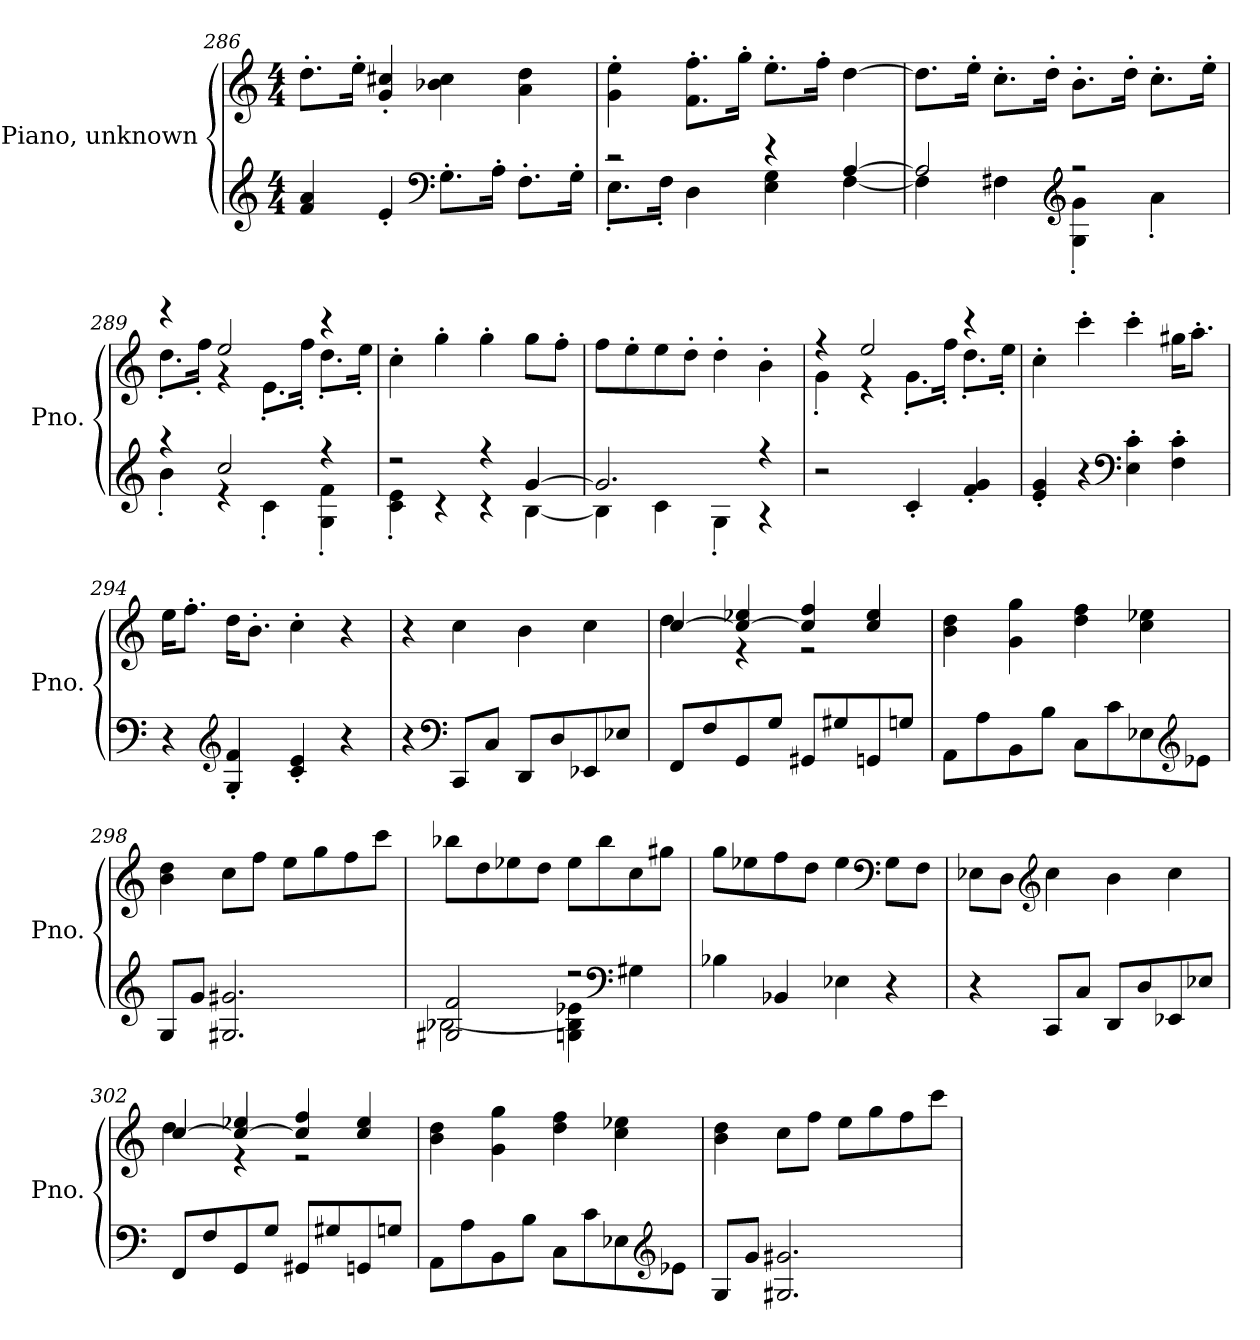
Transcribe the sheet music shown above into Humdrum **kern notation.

**kern	**kern
*part1	*part1
*staff2	*staff1
*I"Piano, unknown	*
*I'Pno.	*
*clefG2	*clefG2
*k[]	*k[]
*M4/4	*M4/4
=286	=286
4f/ 4a/	8.dd'\L
.	16ee'\Jk
4e'/	4g/' 4cc#X/'
*clefF4	*
8.G'\L	4b-X\ 4cc#\
16A'\Jk	.
8.F'\L	4a\ 4dd\
16G'\Jk	.
=287	=287
*^	*
2r	8.E'\L	4g\' 4ee\'
.	16F'\Jk	.
.	4D\	8.f\' 8.ff\'L
.	.	16gg'\Jk
4r	4E\ 4G\	8.ee'\L
.	.	16ff'\Jk
[4A/	[4F\	[4dd\
=288	=288	=288
2A/]	4F\]	8.dd\L]
.	.	16ee'\Jk
.	4F#X\	8.cc'\L
.	.	16dd'\Jk
*clefG2	*	*
2r	4G\' 4g\'	8.b'\L
.	.	16dd'\Jk
.	4a'\	8.cc'\L
.	.	16ee'\Jk
!!LO:LB:g=z
=289	=289	=289
*	*	*^
4r	4b'\	4r	8.dd'\L
.	.	.	16ff'\Jk
2cc/	4r	2ee/	4r
.	4c'\	.	8.e'\L
.	.	.	16ff'\Jk
4r	4G\' 4f\'	4r	8.dd'\L
.	.	.	16ee'\Jk
*	*	*v	*v
=290	=290	=290
2r	4c\' 4e\'	4cc'\
.	4r	4gg'\
4r	4r	4gg'\
[4g/	[4B\	8gg\L
.	.	8ff'\J
=291	=291	=291
2.g/]	4B\]	8ff\L
.	.	8ee'\
.	4c\	8ee\
.	.	8dd'\J
.	4G'\	4dd'\
4r	4r	4b'\
*v	*v	*
=292	=292
*	*^
2r	4r	4g'\
.	2ee/	4r
4c'/	.	8.g'\L
.	.	16ff'\Jk
4f/' 4g/'	4r	8.dd'\L
.	.	16ee'\Jk
*	*v	*v
=293	=293
4e/' 4g/'	4cc'\
4r	4ccc'\
*clefF4	*
4E\' 4c\'	4ccc'\
4F\' 4c\'	16gg#X\KL
.	8.aa'\J
=294	=294
4r	16ee\KL
.	8.ff'\J
*clefG2	*
4G/' 4f/'	16dd\KL
.	8.b'\J
4c/' 4e/'	4cc'\
4r	4r
!!LO:LB:g=z
=295	=295
4r	4r
*clefF4	*
8CC/L	4cc\
8C/J	.
8DD/L	4b\
8D/	.
8EE-X/	4cc\
8E-X/J	.
=296	=296
*	*^
8FF/L	[4cc/	4dd\
8F/	.	.
8GG/	4cc/_ 4ee-X/	4r
8G/J	.	.
8GG#X/L	4cc/] 4ff/	2r
8G#X/	.	.
8GGn/	4cc/ 4ee-/	.
8Gn/J	.	.
*	*v	*v
=297	=297
8AA\L	4b\ 4dd\
8A\	.
8BB\	4g\ 4gg\
8B\J	.
8C\L	4dd\ 4ff\
8c\	.
8E-X\	4cc\ 4ee-X\
*clefG2	*
8e-X\J	.
=298	=298
8G/L	4b\ 4dd\
8g/J	.
2.G#X/ 2.g#X/	8cc\L
.	8ff\J
.	8ee\L
.	8gg\
.	8ff\
.	8ccc\J
!!LO:LB:g=z
=299	=299
*^	*
2G#X/ 2f/	[2B-X\	8bb-X\L
.	.	8dd\
.	.	8ee-X\
.	.	8dd\J
2r	4Gn\ 4B-\] 4e-X\	8ee-\L
.	.	8bb-\
*clefF4	*	*
.	4G#X\	8cc\
.	.	8gg#X\J
*v	*v	*
=300	=300
4B-X\	8gg\L
.	8ee-X\
4BB-X/	8ff\
.	8dd\J
4E-X\	4ee-\
*	*clefF4
4r	8G\L
.	8F\J
=301	=301
4r	8E-X\L
.	8D\J
*	*clefG2
8CC/L	4cc\
8C/J	.
8DD/L	4b\
8D/	.
8EE-X/	4cc\
8E-X/J	.
!!LO:LB:g=z
=302	=302
*	*^
8FF/L	[4cc/	4dd\
8F/	.	.
8GG/	4cc/_ 4ee-X/	4r
8G/J	.	.
8GG#X/L	4cc/] 4ff/	2r
8G#X/	.	.
8GGn/	4cc/ 4ee-/	.
8Gn/J	.	.
*	*v	*v
=303	=303
8AA\L	4b\ 4dd\
8A\	.
8BB\	4g\ 4gg\
8B\J	.
8C\L	4dd\ 4ff\
8c\	.
8E-X\	4cc\ 4ee-X\
*clefG2	*
8e-X\J	.
=304	=304
8G/L	4b\ 4dd\
8g/J	.
2.G#X/ 2.g#X/	8cc\L
.	8ff\J
.	8ee\L
.	8gg\
.	8ff\
.	8ccc\J
=	=
*-	*-
